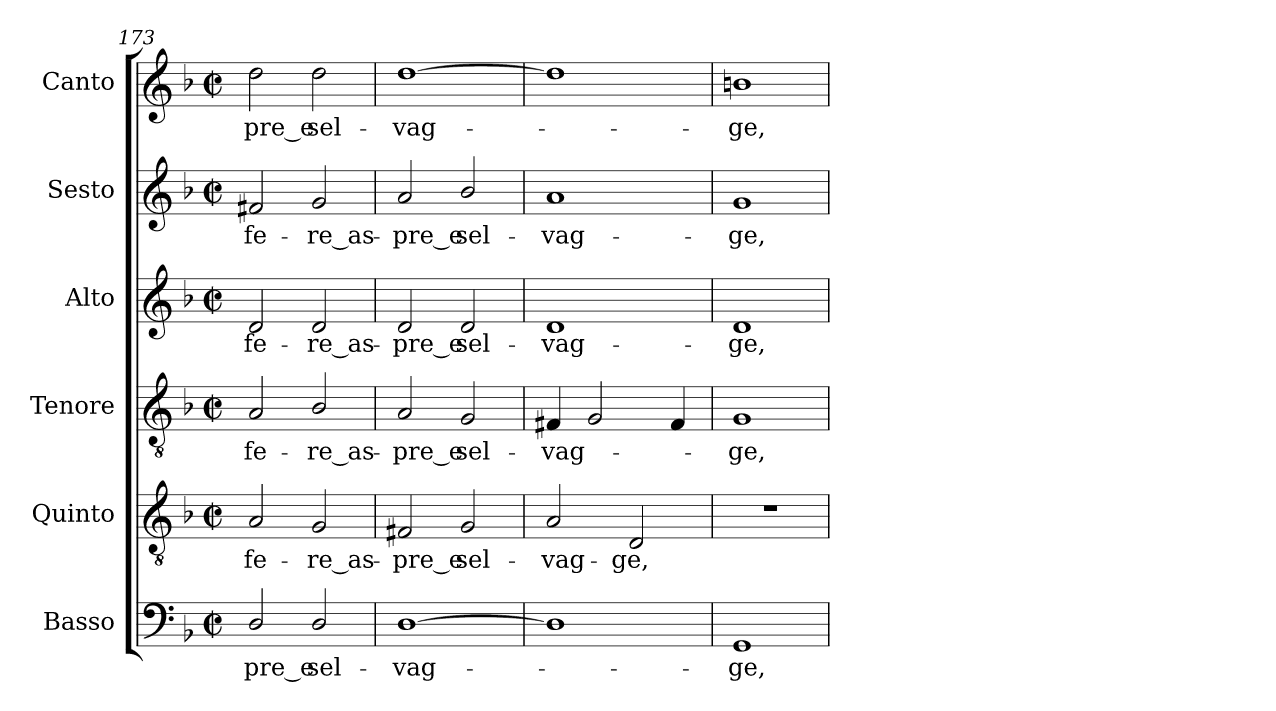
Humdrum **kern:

**kern	**text	**kern	**text	**kern	**text	**kern	**text	**kern	**text	**kern	**text
*part6	*part6	*part5	*part5	*part4	*part4	*part3	*part3	*part2	*part2	*part1	*part1
*staff6	*staff6	*staff5	*staff5	*staff4	*staff4	*staff3	*staff3	*staff2	*staff2	*staff1	*staff1
*I"Basso	*	*I"Quinto	*	*I"Tenore	*	*I"Alto	*	*I"Sesto	*	*I"Canto	*
*I'B.	*	*	*	*I'T.	*	*I'A.	*	*I'S.	*	*	*
*clefF4	*	*clefGv2	*	*clefGv2	*	*clefG2	*	*clefG2	*	*clefG2	*
*	*	*ITrd7c12	*	*ITrd7c12	*	*	*	*	*	*	*
*k[b-]	*	*k[b-]	*	*k[b-]	*	*k[b-]	*	*k[b-]	*	*k[b-]	*
*F:	*	*F:	*	*F:	*	*F:	*	*F:	*	*F:	*
*M2/2	*	*M2/2	*	*M2/2	*	*M2/2	*	*M2/2	*	*M2/2	*
*met(c|)	*	*met(c|)	*	*met(c|)	*	*met(c|)	*	*met(c|)	*	*met(c|)	*
=173	=173	=173	=173	=173	=173	=173	=173	=173	=173	=173	=173
!	!LO:LY:b:color=#000000	!	!	!	!	!	!	!	!	!	!
!	!	!	!LO:LY:b:color=#000000	!	!	!	!	!	!	!	!
!	!	!	!	!	!LO:LY:b:color=#000000	!	!	!	!	!	!
!	!	!	!	!	!	!	!LO:LY:b:color=#000000	!	!	!	!
!	!	!	!	!	!	!	!	!	!LO:LY:b:color=#000000	!	!
!	!	!	!	!	!	!	!	!	!	!	!LO:LY:b:color=#000000
2Di/	-pre_e	2AAi/	fe-	2AAi/	fe-	2di/	fe-	2f#Xi/	fe-	2ddi\	-pre_e
!	!LO:LY:b:color=#000000	!	!	!	!	!	!	!	!	!	!
!	!	!	!LO:LY:b:color=#000000	!	!	!	!	!	!	!	!
!	!	!	!	!	!LO:LY:b:color=#000000	!	!	!	!	!	!
!	!	!	!	!	!	!	!LO:LY:b:color=#000000	!	!	!	!
!	!	!	!	!	!	!	!	!	!LO:LY:b:color=#000000	!	!
!	!	!	!	!	!	!	!	!	!	!	!LO:LY:b:color=#000000
2Di/	sel-	2GGi/	-re_as-	2BB-i/	-re_as-	2di/	-re_as-	2gi/	-re_as-	2ddi\	sel-
=174	=174	=174	=174	=174	=174	=174	=174	=174	=174	=174	=174
!	!LO:LY:b:color=#000000	!	!	!	!	!	!	!	!	!	!
!	!	!	!LO:LY:b:color=#000000	!	!	!	!	!	!	!	!
!	!	!	!	!	!LO:LY:b:color=#000000	!	!	!	!	!	!
!	!	!	!	!	!	!	!LO:LY:b:color=#000000	!	!	!	!
!	!	!	!	!	!	!	!	!	!LO:LY:b:color=#000000	!	!
!	!	!	!	!	!	!	!	!	!	!	!LO:LY:b:color=#000000
[1Di	-vag-	2FF#Xi/	-pre_e	2AAi/	-pre_e	2di/	-pre_e	2ai/	-pre_e	[1ddi	-vag-
!	!	!	!LO:LY:b:color=#000000	!	!	!	!	!	!	!	!
!	!	!	!	!	!LO:LY:b:color=#000000	!	!	!	!	!	!
!	!	!	!	!	!	!	!LO:LY:b:color=#000000	!	!	!	!
!	!	!	!	!	!	!	!	!	!LO:LY:b:color=#000000	!	!
.	.	2GGi/	sel-	2GGi/	sel-	2di/	sel-	2b-i/	sel-	.	.
=175	=175	=175	=175	=175	=175	=175	=175	=175	=175	=175	=175
!	!	!	!LO:LY:b:color=#000000	!	!	!	!	!	!	!	!
!	!	!	!	!	!LO:LY:b:color=#000000	!	!	!	!	!	!
!	!	!	!	!	!	!	!LO:LY:b:color=#000000	!	!	!	!
!	!	!	!	!	!	!	!	!	!LO:LY:b:color=#000000	!	!
1Di]	.	2AAi/	-vag-	4FF#Xi/	-vag-	1di	-vag-	1ai	-vag-	1ddi]	.
.	.	.	.	2GGi/	.	.	.	.	.	.	.
!	!	!	!LO:LY:b:color=#000000	!	!	!	!	!	!	!	!
.	.	2DDi/	-ge,	.	.	.	.	.	.	.	.
.	.	.	.	4FF#i/	.	.	.	.	.	.	.
=176	=176	=176	=176	=176	=176	=176	=176	=176	=176	=176	=176
!	!LO:LY:b:color=#000000	!	!	!	!	!	!	!	!	!	!
!	!	!	!	!	!LO:LY:b:color=#000000	!	!	!	!	!	!
!	!	!	!	!	!	!	!LO:LY:b:color=#000000	!	!	!	!
!	!	!	!	!	!	!	!	!	!LO:LY:b:color=#000000	!	!
!	!	!	!	!	!	!	!	!	!	!	!LO:LY:b:color=#000000
1GGi	-ge,	1r	.	1GGi	-ge,	1di	-ge,	1gi	-ge,	1bni	-ge,
=	=	=	=	=	=	=	=	=	=	=	=
*-	*-	*-	*-	*-	*-	*-	*-	*-	*-	*-	*-
